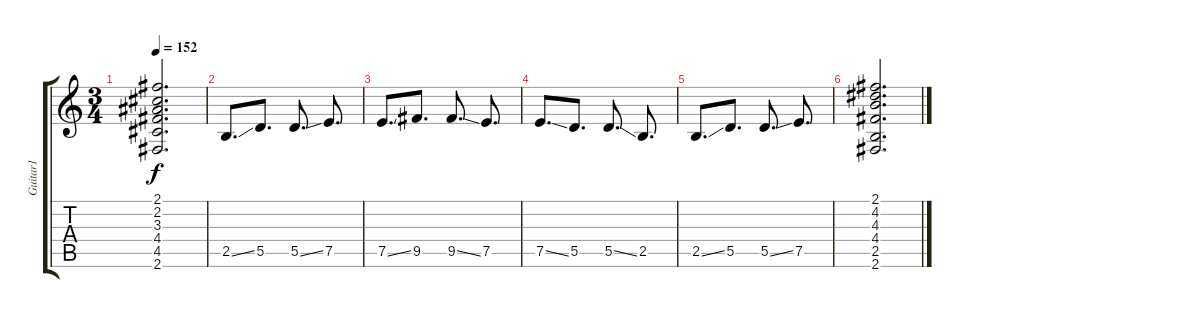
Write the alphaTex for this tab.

\track ("Guitar1" "Guitar1") {instrument electricguitarclean}
\staff {score tabs}
\tuning (E4 B3 G3 D3 A2 E2) {hide}
\ts (3 4)
\tempo 152
\clef g2
\ks c
(2.1{t} 2.2{t} 3.3{t} 4.4{t} 4.5{t} 2.6{t}).2{d dy f} |
2.5{ss}.8{d} 5.5.8{d} 5.5{ss}.8{d} 7.5.8{d} |
7.5{ss}.8{d} 9.5.8{d} 9.5{ss}.8{d} 7.5.8{d} |
7.5{ss}.8{d} 5.5.8{d} 5.5{ss}.8{d} 2.5.8{d} |
2.5{ss}.8{d} 5.5.8{d} 5.5{ss}.8{d} 7.5.8{d} |
(2.1 4.2 4.3 4.4 2.5 2.6).2{d}
